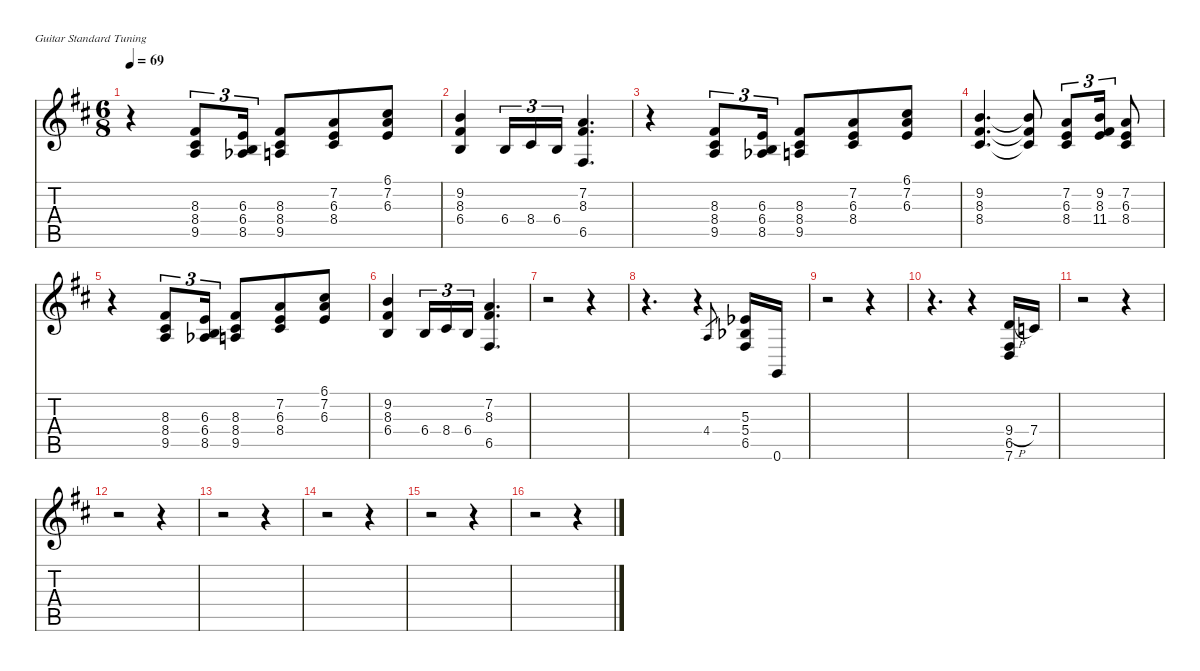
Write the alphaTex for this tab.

\defaultSystemsLayout 4
\hideDynamics
\bracketExtendMode nobrackets
\singleTrackTrackNamePolicy hidden
\multiTrackTrackNamePolicy hidden
\firstSystemTrackNameMode fullname
\firstSystemTrackNameOrientation horizontal
\otherSystemsTrackNameOrientation horizontal
\track ("Horns" "tpt.") {instrument brasssection}
\staff {score tabs}
\tuning (E4 B3 G3 D3 A2 E2)
\displaytranspose 3
\ts (6 8)
\tempo 69
\clef g2
\ks d
r.4{dy fff beam Down} (8.3{acc #} 8.4{acc #} 9.5{acc forcenatural}).8{tu (3 2) beam Up} (6.3{acc forcenatural} 6.4{acc forcenatural} 8.5{acc b}).16{tu (3 2) beam Up} (8.3{acc #} 8.4{acc #} 9.5{acc forcenatural}).8{beam Up} (7.2{acc forcenatural} 6.3{acc forcenatural} 8.4{acc #}).8{beam Up} (6.1{acc #} 7.2{acc forcenatural} 6.3{acc forcenatural}).8{beam Up} |
(9.2{acc forcenatural} 8.3{acc #} 6.4{acc forcenatural}).4{beam Up} 6.4{acc forcenatural}.16{tu (3 2) beam Up} 8.4{acc #}.16{tu (3 2) beam Up} 6.4{acc forcenatural}.16{tu (3 2) beam Up} (7.2{acc forcenatural} 8.3{acc #} 6.5{acc #}).4{d beam Up} |
r.4{beam Down} (8.3{acc #} 8.4{acc #} 9.5{acc forcenatural}).8{tu (3 2) beam Up} (6.3{acc forcenatural} 6.4{acc forcenatural} 8.5{acc b}).16{tu (3 2) beam Up} (8.3{acc #} 8.4{acc #} 9.5{acc forcenatural}).8{beam Up} (7.2{acc forcenatural} 6.3{acc forcenatural} 8.4{acc #}).8{beam Up} (6.1{acc #} 7.2{acc forcenatural} 6.3{acc forcenatural}).8{beam Up} |
(9.2{acc forcenatural} 8.3{acc #} 8.4{acc #}).4{d beam Up} (9.2{t acc forcenatural} 8.3{t acc #} 8.4{t acc #}).8{dy f beam Up} (7.2{acc forcenatural} 6.3{acc forcenatural} 8.4{acc #}).8{tu (3 2) dy fff beam Up} (9.2{acc forcenatural} 8.3{acc #} 11.4{acc forcenatural}).16{tu (3 2) beam Up} (7.2{acc forcenatural} 6.3{acc forcenatural} 8.4{acc #}).8{beam Up} |
r.4{beam Down} (8.3{acc #} 8.4{acc #} 9.5{acc forcenatural}).8{tu (3 2) beam Up} (6.3{acc forcenatural} 6.4{acc forcenatural} 8.5{acc b}).16{tu (3 2) beam Up} (8.3{acc #} 8.4{acc #} 9.5{acc forcenatural}).8{beam Up} (7.2{acc forcenatural} 6.3{acc forcenatural} 8.4{acc #}).8{beam Up} (6.1{acc #} 7.2{acc forcenatural} 6.3{acc forcenatural}).8{beam Up} |
(9.2{acc forcenatural} 8.3{acc #} 6.4{acc forcenatural}).4{beam Up} 6.4{acc forcenatural}.16{tu (3 2) beam Up} 8.4{acc #}.16{tu (3 2) beam Up} 6.4{acc forcenatural}.16{tu (3 2) beam Up} (7.2{acc forcenatural} 8.3{acc #} 6.5{acc #}).4{d beam Up} |
r.2{beam Down} r.4{beam Down} |
r.4{d beam Down} r.4{beam Down} 4.4{acc forcenatural}.8{gr dy ff beam Up} (5.3{acc b} 5.4{acc b} 6.5{acc #}).16{dy fff beam Up} 0.6{acc forcenatural}.16{beam Up} |
r.2{beam Down} r.4{beam Down} |
r.4{d beam Down} r.4{beam Down} (9.4{h acc forcenatural} 6.5{acc #} 7.6{acc forcenatural}).16{beam Up} 7.4{acc forcenatural}.16{beam Up} |
r.2{beam Down} r.4{beam Down} |
r.2{beam Down} r.4{beam Down} |
r.2{beam Down} r.4{beam Down} |
r.2{beam Down} r.4{beam Down} |
r.2{beam Down} r.4{beam Down} |
r.2{beam Down} r.4{beam Down}
